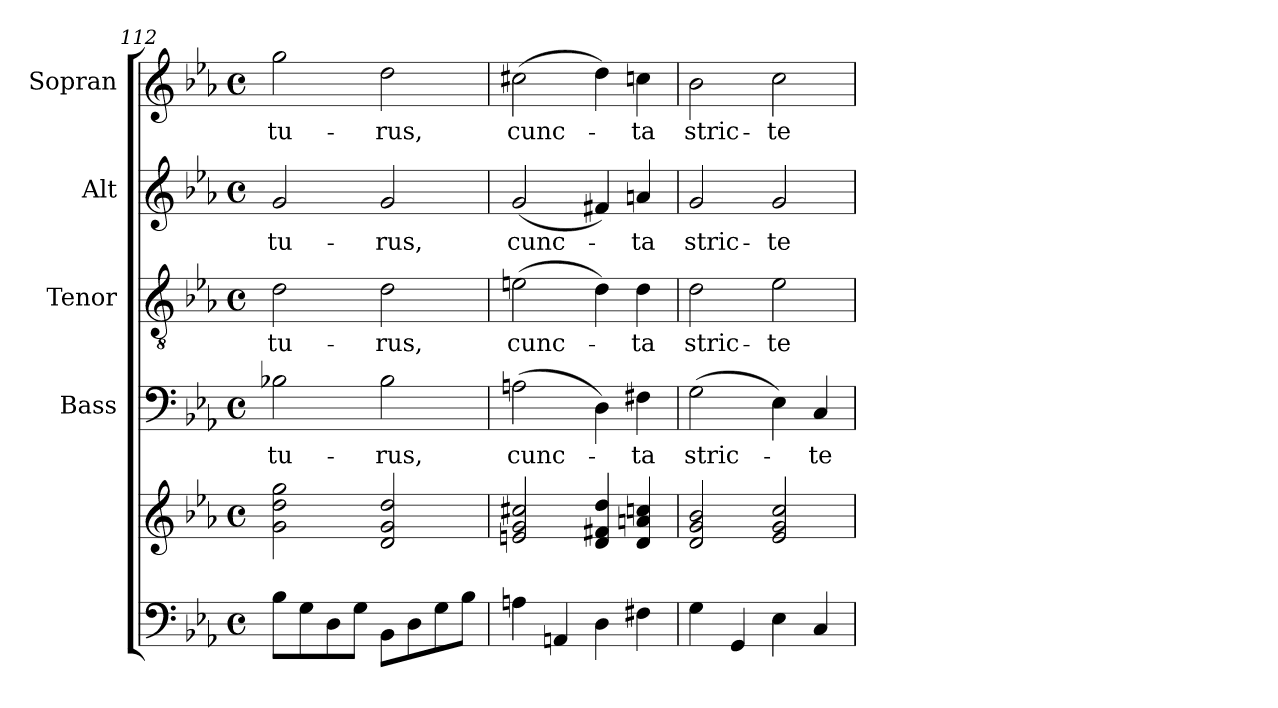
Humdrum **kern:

**kern	**kern	**kern	**text	**kern	**text	**kern	**text	**kern	**text
*part5	*part5	*part4	*part4	*part3	*part3	*part2	*part2	*part1	*part1
*staff6	*staff5	*staff4	*staff4	*staff3	*staff3	*staff2	*staff2	*staff1	*staff1
*	*	*I"Bass	*	*I"Tenor	*	*I"Alt	*	*I"Sopran	*
*	*	*I'B.	*	*I'T.	*	*I'A.	*	*I'S.	*
*clefF4	*clefG2	*clefF4	*	*clefGv2	*	*clefG2	*	*clefG2	*
*k[b-e-a-]	*k[b-e-a-]	*k[b-e-a-]	*	*k[b-e-a-]	*	*k[b-e-a-]	*	*k[b-e-a-]	*
*E-:	*E-:	*E-:	*	*E-:	*	*E-:	*	*E-:	*
*M4/4	*M4/4	*M4/4	*	*M4/4	*	*M4/4	*	*M4/4	*
*met(c)	*met(c)	*met(c)	*	*met(c)	*	*met(c)	*	*met(c)	*
=112	=112	=112	=112	=112	=112	=112	=112	=112	=112
!	!	!	!LO:LY:b	!	!LO:LY:b	!	!LO:LY:b	!	!LO:LY:b
8B-\L	2g\ 2dd\ 2gg\	2B-X\	-tu-	2d\	-tu-	2g/	-tu-	2gg\	-tu-
8G\	.	.	.	.	.	.	.	.	.
8D\	.	.	.	.	.	.	.	.	.
8G\J	.	.	.	.	.	.	.	.	.
!	!	!	!LO:LY:b	!	!LO:LY:b	!	!LO:LY:b	!	!LO:LY:b
8BB-\L	2d/ 2g/ 2dd/	2B-\	-rus,	2d\	-rus,	2g/	-rus,	2dd\	-rus,
8D\	.	.	.	.	.	.	.	.	.
8G\	.	.	.	.	.	.	.	.	.
8B-\J	.	.	.	.	.	.	.	.	.
=113	=113	=113	=113	=113	=113	=113	=113	=113	=113
!	!	!	!LO:LY:b	!	!LO:LY:b	!	!LO:LY:b	!	!LO:LY:b
4An\	2en/ 2g/ 2cc#X/	(>2An\	cunc-	(>2en\	cunc-	(<2g/	cunc-	(>2cc#X\	cunc-
4AAn/	.	.	.	.	.	.	.	.	.
4D\	4d/ 4f#X/ 4dd/	4D\)	.	4d\)	.	4f#X/)	.	4dd\)	.
!	!	!	!LO:LY:b	!	!LO:LY:b	!	!LO:LY:b	!	!LO:LY:b
4F#X\	4d/ 4an/ 4ccn/	4F#X\	-ta	4d\	-ta	4an/	-ta	4ccn\	-ta
=114	=114	=114	=114	=114	=114	=114	=114	=114	=114
!	!	!	!LO:LY:b	!	!LO:LY:b	!	!LO:LY:b	!	!LO:LY:b
4G\	2d/ 2g/ 2b-/	(>2G\	stric-	2d\	stric-	2g/	stric-	2b-\	stric-
4GG/	.	.	.	.	.	.	.	.	.
!	!	!	!	!	!LO:LY:b	!	!LO:LY:b	!	!LO:LY:b
4E-\	2e-/ 2g/ 2cc/	4E-\)	.	2e-\	-te	2g/	-te	2cc\	-te
!	!	!	!LO:LY:b	!	!	!	!	!	!
4C/	.	4C/	-te	.	.	.	.	.	.
=	=	=	=	=	=	=	=	=	=
*-	*-	*-	*-	*-	*-	*-	*-	*-	*-
